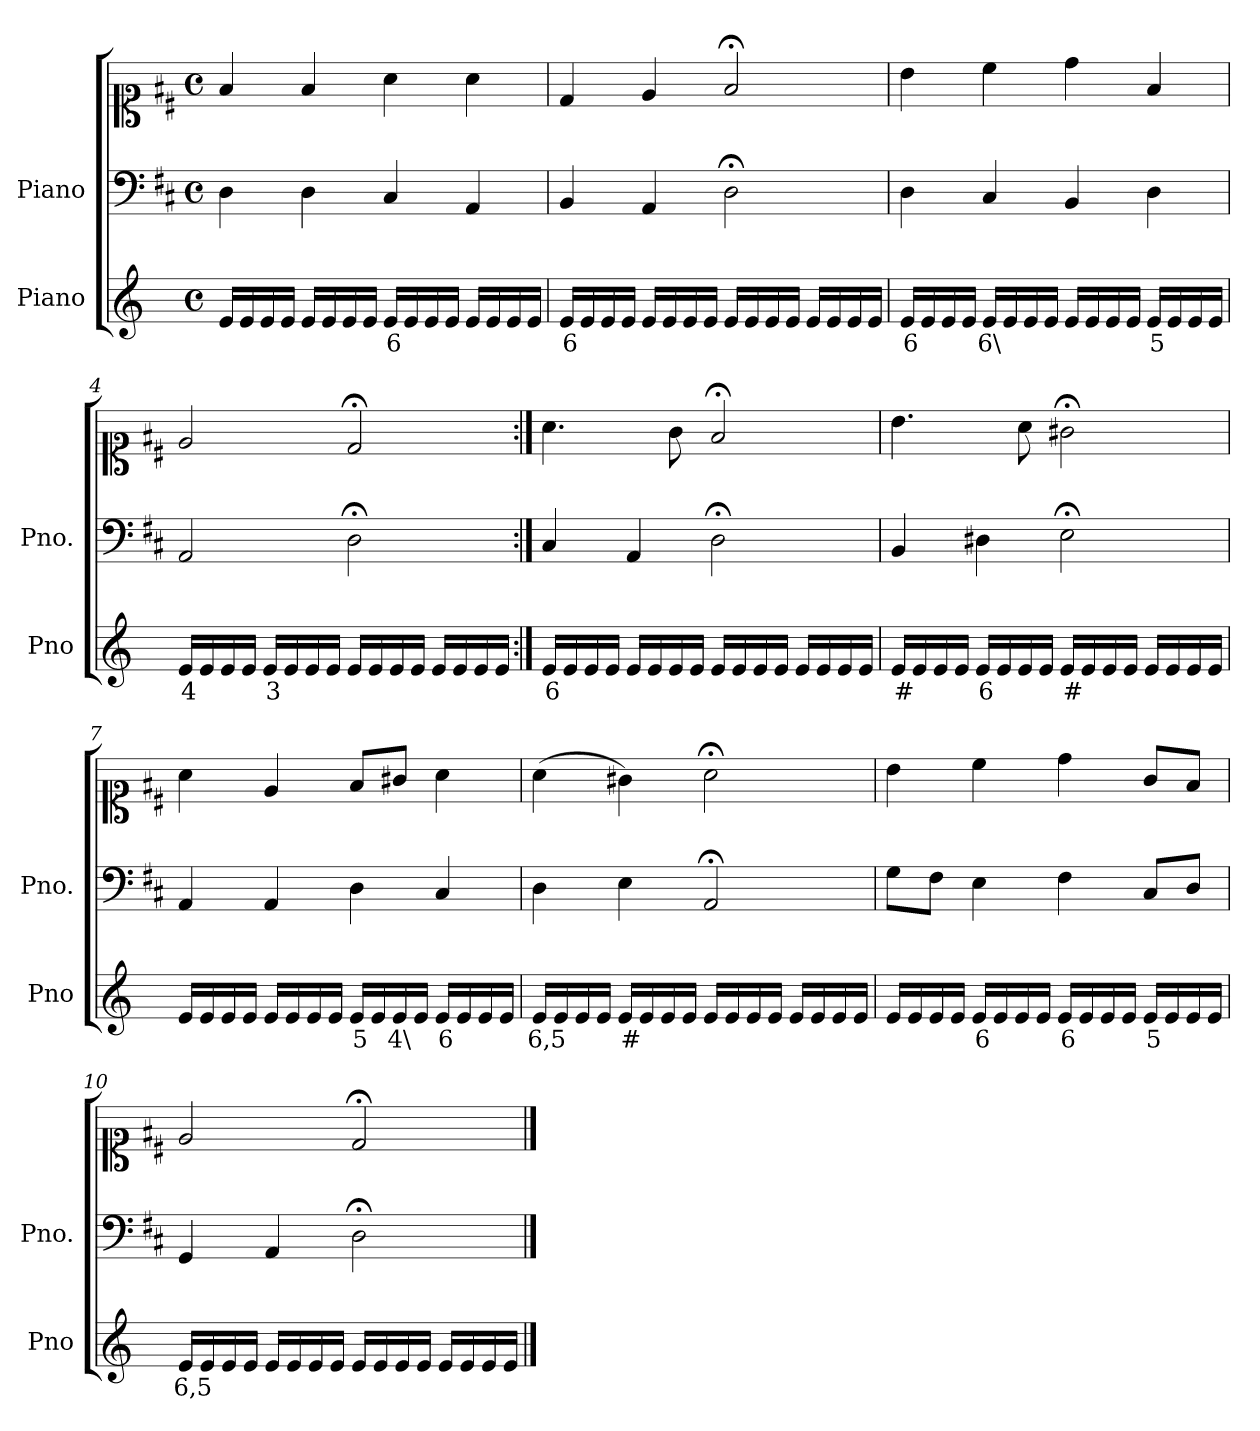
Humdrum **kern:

**kern	**text	**kern	**kern
*part2	*part2	*part1	*part1
*staff3	*staff3	*staff2	*staff1
*I"Piano	*	*I"Piano	*
*I'Pno	*	*I'Pno.	*
*clefG2	*	*clefF4	*clefC1
*k[]	*	*k[f#c#]	*k[f#c#]
*M4/4	*	*M4/4	*M4/4
*met(c)	*	*met(c)	*met(c)
=1	=1	=1	=1
16e/LL	.	4D\	4f#/
16e/	.	.	.
16e/	.	.	.
16e/JJ	.	.	.
16e/LL	.	4D\	4f#/
16e/	.	.	.
16e/	.	.	.
16e/JJ	.	.	.
!	!LO:LY:b	!	!
16e/LL	6	4C#/	4a\
16e/	.	.	.
16e/	.	.	.
16e/JJ	.	.	.
16e/LL	.	4AA/	4a\
16e/	.	.	.
16e/	.	.	.
16e/JJ	.	.	.
=2	=2	=2	=2
!	!LO:LY:b	!	!
16e/LL	6	4BB/	4d/
16e/	.	.	.
16e/	.	.	.
16e/JJ	.	.	.
16e/LL	.	4AA/	4e/
16e/	.	.	.
16e/	.	.	.
16e/JJ	.	.	.
16e/LL	.	2D;<\	2f#;</
16e/	.	.	.
16e/	.	.	.
16e/JJ	.	.	.
16e/LL	.	.	.
16e/	.	.	.
16e/	.	.	.
16e/JJ	.	.	.
=3	=3	=3	=3
!	!LO:LY:b	!	!
16e/LL	6	4D\	4b\
16e/	.	.	.
16e/	.	.	.
16e/JJ	.	.	.
!	!LO:LY:b	!	!
16e/LL	6\	4C#/	4cc#\
16e/	.	.	.
16e/	.	.	.
16e/JJ	.	.	.
16e/LL	.	4BB/	4dd\
16e/	.	.	.
16e/	.	.	.
16e/JJ	.	.	.
!	!LO:LY:b	!	!
16e/LL	5	4D\	4f#/
16e/	.	.	.
16e/	.	.	.
16e/JJ	.	.	.
=4	=4	=4	=4
!	!LO:LY:b	!	!
16e/LL	4	2AA/	2e/
16e/	.	.	.
16e/	.	.	.
16e/JJ	.	.	.
!	!LO:LY:b	!	!
16e/LL	3	.	.
16e/	.	.	.
16e/	.	.	.
16e/JJ	.	.	.
16e/LL	.	2D;<\	2d;</
16e/	.	.	.
16e/	.	.	.
16e/JJ	.	.	.
16e/LL	.	.	.
16e/	.	.	.
16e/	.	.	.
16e/JJ	.	.	.
=5:|!	=5:|!	=5:|!	=5:|!
!	!LO:LY:b	!	!
16e/LL	6	4C#/	4.a\
16e/	.	.	.
16e/	.	.	.
16e/JJ	.	.	.
16e/LL	.	4AA/	.
16e/	.	.	.
16e/	.	.	8g\
16e/JJ	.	.	.
16e/LL	.	2D;<\	2f#;</
16e/	.	.	.
16e/	.	.	.
16e/JJ	.	.	.
16e/LL	.	.	.
16e/	.	.	.
16e/	.	.	.
16e/JJ	.	.	.
=6	=6	=6	=6
!	!LO:LY:b	!	!
16e/LL	#	4BB/	4.b\
16e/	.	.	.
16e/	.	.	.
16e/JJ	.	.	.
!	!LO:LY:b	!	!
16e/LL	6	4D#X\	.
16e/	.	.	.
16e/	.	.	8a\
16e/JJ	.	.	.
!	!LO:LY:b	!	!
16e/LL	#	2E;<\	2g#X;<\
16e/	.	.	.
16e/	.	.	.
16e/JJ	.	.	.
16e/LL	.	.	.
16e/	.	.	.
16e/	.	.	.
16e/JJ	.	.	.
=7	=7	=7	=7
16e/LL	.	4AA/	4a\
16e/	.	.	.
16e/	.	.	.
16e/JJ	.	.	.
16e/LL	.	4AA/	4e/
16e/	.	.	.
16e/	.	.	.
16e/JJ	.	.	.
!	!LO:LY:b	!	!
16e/LL	5	4D\	8f#/L
16e/	.	.	.
!	!LO:LY:b	!	!
16e/	4\	.	8g#X/J
16e/JJ	.	.	.
!	!LO:LY:b	!	!
16e/LL	6	4C#/	4a\
16e/	.	.	.
16e/	.	.	.
16e/JJ	.	.	.
=8	=8	=8	=8
!	!LO:LY:b	!	!
16e/LL	6,5	4D\	(>4a\
16e/	.	.	.
16e/	.	.	.
16e/JJ	.	.	.
!	!LO:LY:b	!	!
16e/LL	#	4E\	4g#X\)
16e/	.	.	.
16e/	.	.	.
16e/JJ	.	.	.
16e/LL	.	2AA;</	2a;<\
16e/	.	.	.
16e/	.	.	.
16e/JJ	.	.	.
16e/LL	.	.	.
16e/	.	.	.
16e/	.	.	.
16e/JJ	.	.	.
=9	=9	=9	=9
16e/LL	.	8G\L	4b\
16e/	.	.	.
!	!LO:LY:b	!	!
16e/	_	8F#\J	.
16e/JJ	.	.	.
!	!LO:LY:b	!	!
16e/LL	6	4E\	4cc#\
16e/	.	.	.
16e/	.	.	.
16e/JJ	.	.	.
!	!LO:LY:b	!	!
16e/LL	6	4F#\	4dd\
16e/	.	.	.
16e/	.	.	.
16e/JJ	.	.	.
!	!LO:LY:b	!	!
16e/LL	5	8C#/L	8g/L
16e/	.	.	.
16e/	.	8D/J	8f#/J
16e/JJ	.	.	.
=10	=10	=10	=10
!	!LO:LY:b	!	!
16e/LL	6,5	4GG/	2e/
16e/	.	.	.
16e/	.	.	.
16e/JJ	.	.	.
16e/LL	.	4AA/	.
16e/	.	.	.
16e/	.	.	.
16e/JJ	.	.	.
16e/LL	.	2D;<\	2d;</
16e/	.	.	.
16e/	.	.	.
16e/JJ	.	.	.
16e/LL	.	.	.
16e/	.	.	.
16e/	.	.	.
16e/JJ	.	.	.
==	==	==	==
*-	*-	*-	*-
